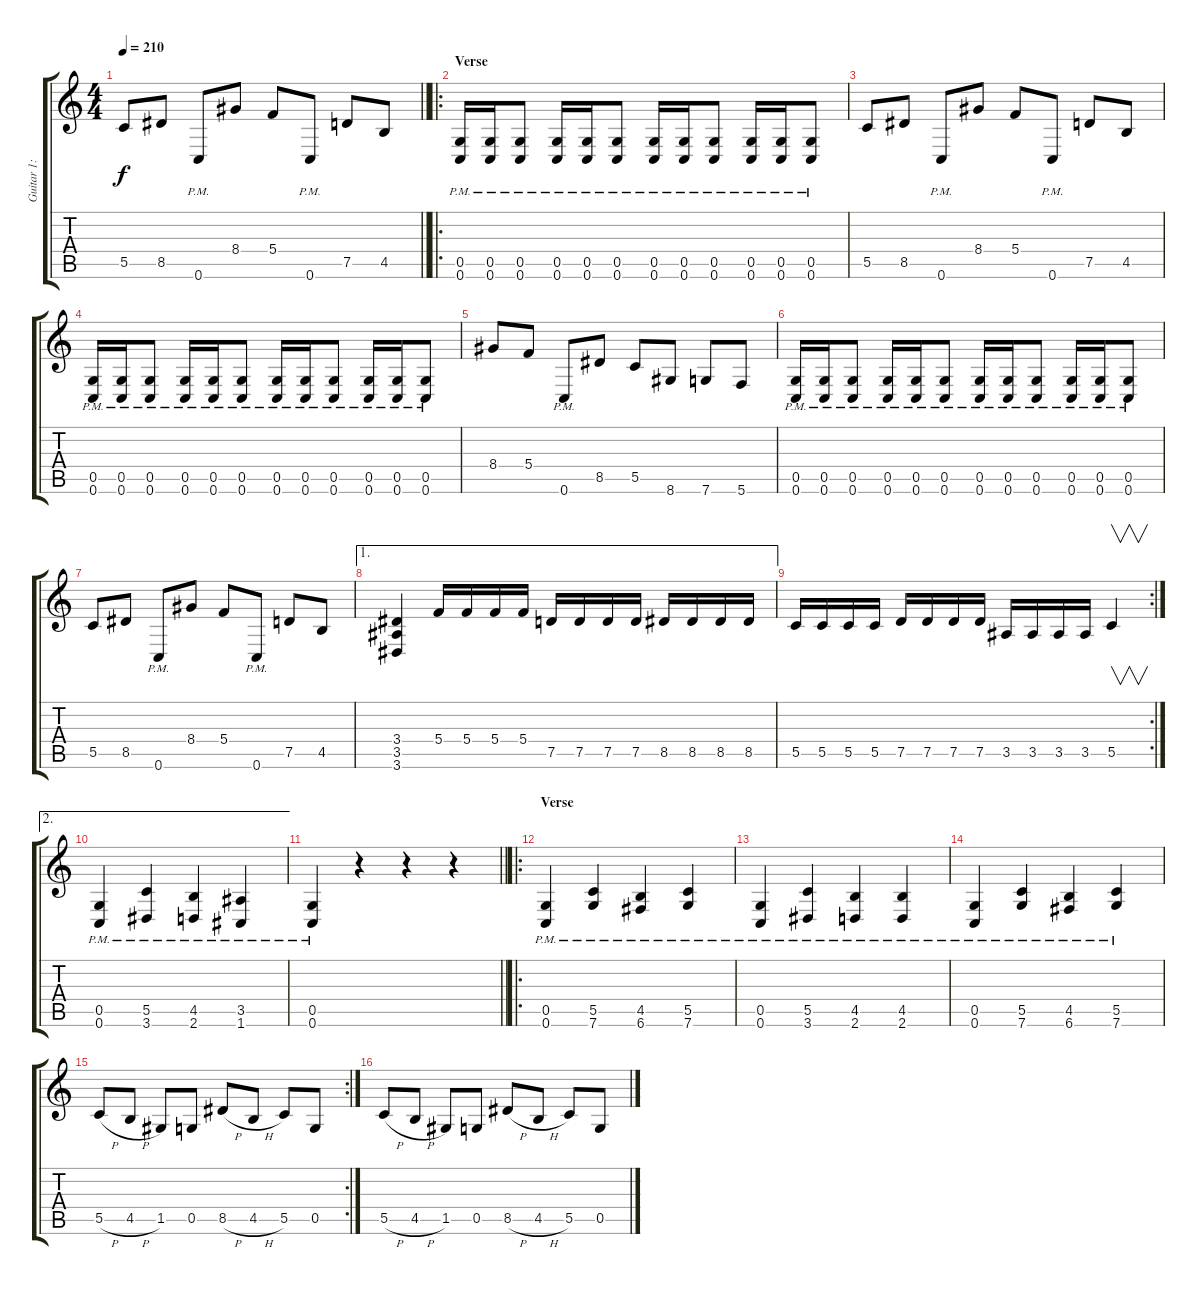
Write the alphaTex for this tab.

\track ("Guitar 1: Simon" "Guitar 1: ") {instrument overdrivenguitar}
\staff {score tabs}
\tuning (D4 A3 F3 C3 G2 C2) {hide}
\ts (4 4)
\tempo 210
\clef g2
\barLineRight lightlight
\ks c
5.5.8{dy f} 8.5.8 0.6{pm}.8 8.4.8 5.4.8 0.6{pm}.8 7.5.8 4.5.8 |
\ro
\section ("" "Verse")
(0.5{pm} 0.6{pm}).16 (0.5{pm} 0.6{pm}).16 (0.5{pm} 0.6{pm}).8 (0.5{pm} 0.6{pm}).16 (0.5{pm} 0.6{pm}).16 (0.5{pm} 0.6{pm}).8 (0.5{pm} 0.6{pm}).16 (0.5{pm} 0.6{pm}).16 (0.5{pm} 0.6{pm}).8 (0.5{pm} 0.6{pm}).16 (0.5{pm} 0.6{pm}).16 (0.5{pm} 0.6{pm}).8 |
5.5.8 8.5.8 0.6{pm}.8 8.4.8 5.4.8 0.6{pm}.8 7.5.8 4.5.8 |
(0.5{pm} 0.6{pm}).16 (0.5{pm} 0.6{pm}).16 (0.5{pm} 0.6{pm}).8 (0.5{pm} 0.6{pm}).16 (0.5{pm} 0.6{pm}).16 (0.5{pm} 0.6{pm}).8 (0.5{pm} 0.6{pm}).16 (0.5{pm} 0.6{pm}).16 (0.5{pm} 0.6{pm}).8 (0.5{pm} 0.6{pm}).16 (0.5{pm} 0.6{pm}).16 (0.5{pm} 0.6{pm}).8 |
8.4.8 5.4.8 0.6{pm}.8 8.5.8 5.5.8 8.6.8 7.6.8 5.6.8 |
(0.5{pm} 0.6{pm}).16 (0.5{pm} 0.6{pm}).16 (0.5{pm} 0.6{pm}).8 (0.5{pm} 0.6{pm}).16 (0.5{pm} 0.6{pm}).16 (0.5{pm} 0.6{pm}).8 (0.5{pm} 0.6{pm}).16 (0.5{pm} 0.6{pm}).16 (0.5{pm} 0.6{pm}).8 (0.5{pm} 0.6{pm}).16 (0.5{pm} 0.6{pm}).16 (0.5{pm} 0.6{pm}).8 |
5.5.8 8.5.8 0.6{pm}.8 8.4.8 5.4.8 0.6{pm}.8 7.5.8 4.5.8 |
\ae 1
(3.4 3.5 3.6).4 5.4.16 5.4.16 5.4.16 5.4.16 7.5.16 7.5.16 7.5.16 7.5.16 8.5.16 8.5.16 8.5.16 8.5.16 |
\rc 2
5.5.16 5.5.16 5.5.16 5.5.16 7.5.16 7.5.16 7.5.16 7.5.16 3.5.16 3.5.16 3.5.16 3.5.16 5.5.4{v} |
\ae 2
(0.5{pm} 0.6{pm}).4 (5.5{pm} 3.6{pm}).4 (4.5{pm} 2.6{pm}).4 (3.5{pm} 1.6{pm}).4 |
\barLineRight lightlight
(0.5{pm} 0.6{pm}).4 r.4 r.4 r.4 |
\ro
\section ("" "Verse")
(0.5{pm} 0.6{pm}).4 (5.5{pm} 7.6{pm}).4 (4.5{pm} 6.6{pm}).4 (5.5{pm} 7.6{pm}).4 |
(0.5{pm} 0.6{pm}).4 (5.5{pm} 3.6{pm}).4 (4.5{pm} 2.6{pm}).4 (4.5{pm} 2.6{pm}).4 |
(0.5{pm} 0.6{pm}).4 (5.5{pm} 7.6{pm}).4 (4.5{pm} 6.6{pm}).4 (5.5{pm} 7.6{pm}).4 |
\rc 2
5.5{h}.8 4.5{h}.8 1.5.8 0.5.8 8.5{h}.8 4.5{h}.8 5.5.8 0.5.8 |
5.5{h}.8 4.5{h}.8 1.5.8 0.5.8 8.5{h}.8 4.5{h}.8 5.5.8 0.5.8
